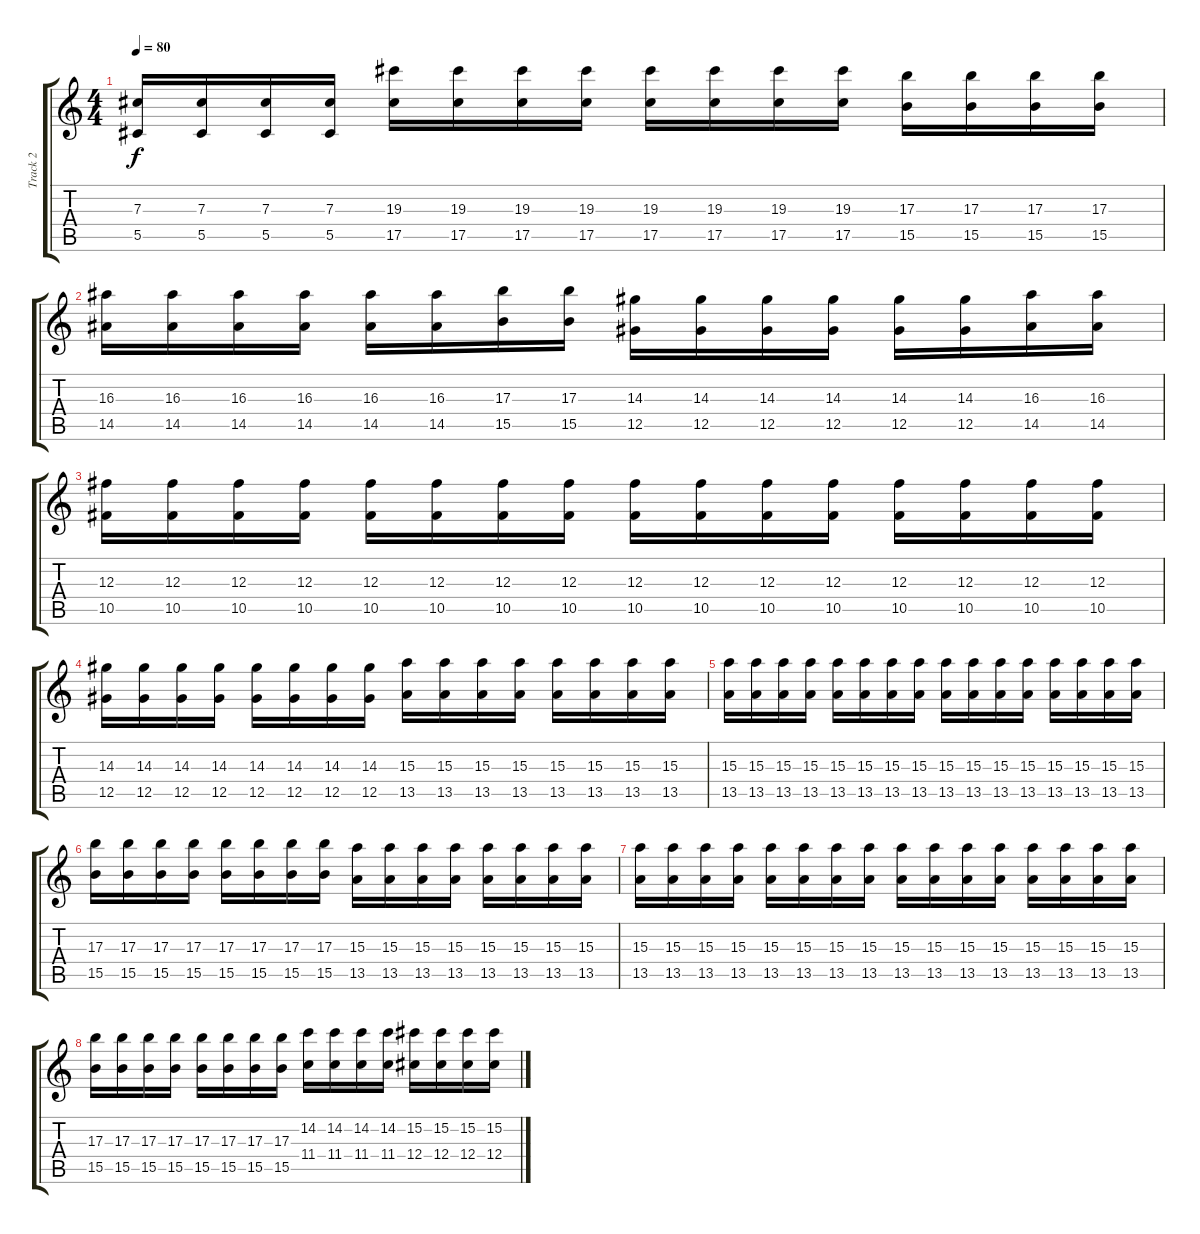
\track ("Track 2" "Track 2") {instrument overdrivenguitar}
\staff {score tabs}
\tuning (Eb4 Bb3 Gb3 Db3 Ab2 Eb2) {hide}
\ts (4 4)
\tempo 80
\clef g2
\ks c
(7.3 5.5).16{dy f} (7.3 5.5).16 (7.3 5.5).16 (7.3 5.5).16 (19.3 17.5).16 (19.3 17.5).16 (19.3 17.5).16 (19.3 17.5).16 (19.3 17.5).16 (19.3 17.5).16 (19.3 17.5).16 (19.3 17.5).16 (17.3 15.5).16 (17.3 15.5).16 (17.3 15.5).16 (17.3 15.5).16 |
(16.3 14.5).16 (16.3 14.5).16 (16.3 14.5).16 (16.3 14.5).16 (16.3 14.5).16 (16.3 14.5).16 (17.3 15.5).16 (17.3 15.5).16 (14.3 12.5).16 (14.3 12.5).16 (14.3 12.5).16 (14.3 12.5).16 (14.3 12.5).16 (14.3 12.5).16 (16.3 14.5).16 (16.3 14.5).16 |
(12.3 10.5).16 (12.3 10.5).16 (12.3 10.5).16 (12.3 10.5).16 (12.3 10.5).16 (12.3 10.5).16 (12.3 10.5).16 (12.3 10.5).16 (12.3 10.5).16 (12.3 10.5).16 (12.3 10.5).16 (12.3 10.5).16 (12.3 10.5).16 (12.3 10.5).16 (12.3 10.5).16 (12.3 10.5).16 |
(14.3 12.5).16 (14.3 12.5).16 (14.3 12.5).16 (14.3 12.5).16 (14.3 12.5).16 (14.3 12.5).16 (14.3 12.5).16 (14.3 12.5).16 (15.3 13.5).16 (15.3 13.5).16 (15.3 13.5).16 (15.3 13.5).16 (15.3 13.5).16 (15.3 13.5).16 (15.3 13.5).16 (15.3 13.5).16 |
(15.3 13.5).16 (15.3 13.5).16 (15.3 13.5).16 (15.3 13.5).16 (15.3 13.5).16 (15.3 13.5).16 (15.3 13.5).16 (15.3 13.5).16 (15.3 13.5).16 (15.3 13.5).16 (15.3 13.5).16 (15.3 13.5).16 (15.3 13.5).16 (15.3 13.5).16 (15.3 13.5).16 (15.3 13.5).16 |
(17.3 15.5).16 (17.3 15.5).16 (17.3 15.5).16 (17.3 15.5).16 (17.3 15.5).16 (17.3 15.5).16 (17.3 15.5).16 (17.3 15.5).16 (15.3 13.5).16 (15.3 13.5).16 (15.3 13.5).16 (15.3 13.5).16 (15.3 13.5).16 (15.3 13.5).16 (15.3 13.5).16 (15.3 13.5).16 |
(15.3 13.5).16 (15.3 13.5).16 (15.3 13.5).16 (15.3 13.5).16 (15.3 13.5).16 (15.3 13.5).16 (15.3 13.5).16 (15.3 13.5).16 (15.3 13.5).16 (15.3 13.5).16 (15.3 13.5).16 (15.3 13.5).16 (15.3 13.5).16 (15.3 13.5).16 (15.3 13.5).16 (15.3 13.5).16 |
(17.3 15.5).16 (17.3 15.5).16 (17.3 15.5).16 (17.3 15.5).16 (17.3 15.5).16 (17.3 15.5).16 (17.3 15.5).16 (17.3 15.5).16 (14.2 11.4).16 (14.2 11.4).16 (14.2 11.4).16 (14.2 11.4).16 (15.2 12.4).16 (15.2 12.4).16 (15.2 12.4).16 (15.2 12.4).16
